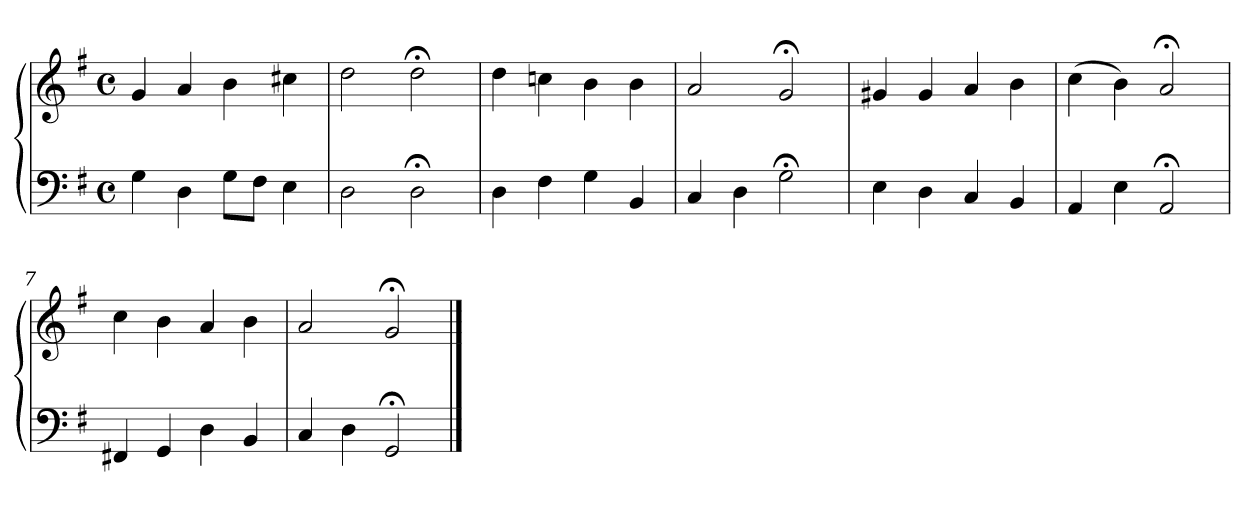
**kern	**kern
*part1	*part1
*staff2	*staff1
*clefF4	*clefG2
*k[f#]	*k[f#]
*M4/4	*M4/4
*met(c)	*met(c)
=1	=1
4G	4g
4D	4a
8GL	4b
8F#J	.
4E	4cc#X
=2	=2
2D	2dd
2D;<	2dd;<
=3	=3
4D	4dd
4F#	4ccn
4G	4b
4BB	4b
=4	=4
4C	2a
4D	.
2G;<	2g;<
=5	=5
4E	4g#X
4D	4g#
4C	4a
4BB	4b
=6	=6
4AA	(4cc
4E	4b)
2AA;<	2a;<
=7	=7
4FF#X	4cc
4GG	4b
4D	4a
4BB	4b
!!LO:LB:g=z
=8	=8
4C	2a
4D	.
2GG;<	2g;<
==	==
*-	*-
